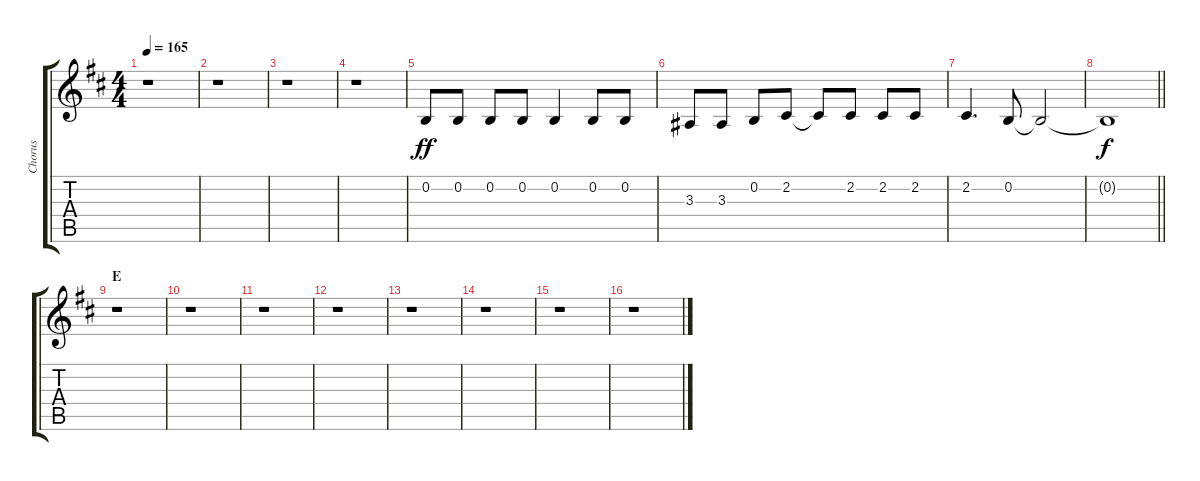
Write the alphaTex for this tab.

\track ("Chorus" "Chorus") {instrument voiceoohs}
\staff {score tabs}
\tuning (E4 B3 G3 D3 A2 E2) {hide}
\ts (4 4)
\tempo 165
\clef g2
\ks d
r.1{dy ff} |
r.1 |
r.1 |
r.1 |
0.2.8 0.2.8 0.2.8 0.2.8 0.2.4 0.2.8 0.2.8 |
3.3.8 3.3.8 0.2.8 2.2.8 2.2{t}.8 2.2.8 2.2.8 2.2.8 |
2.2.4{d} 0.2.8 0.2{t}.2 |
\barLineRight lightlight
0.2{t}.1{dy f} |
\section ("" "E")
r.1 |
r.1 |
r.1 |
r.1 |
r.1 |
r.1 |
r.1 |
r.1
